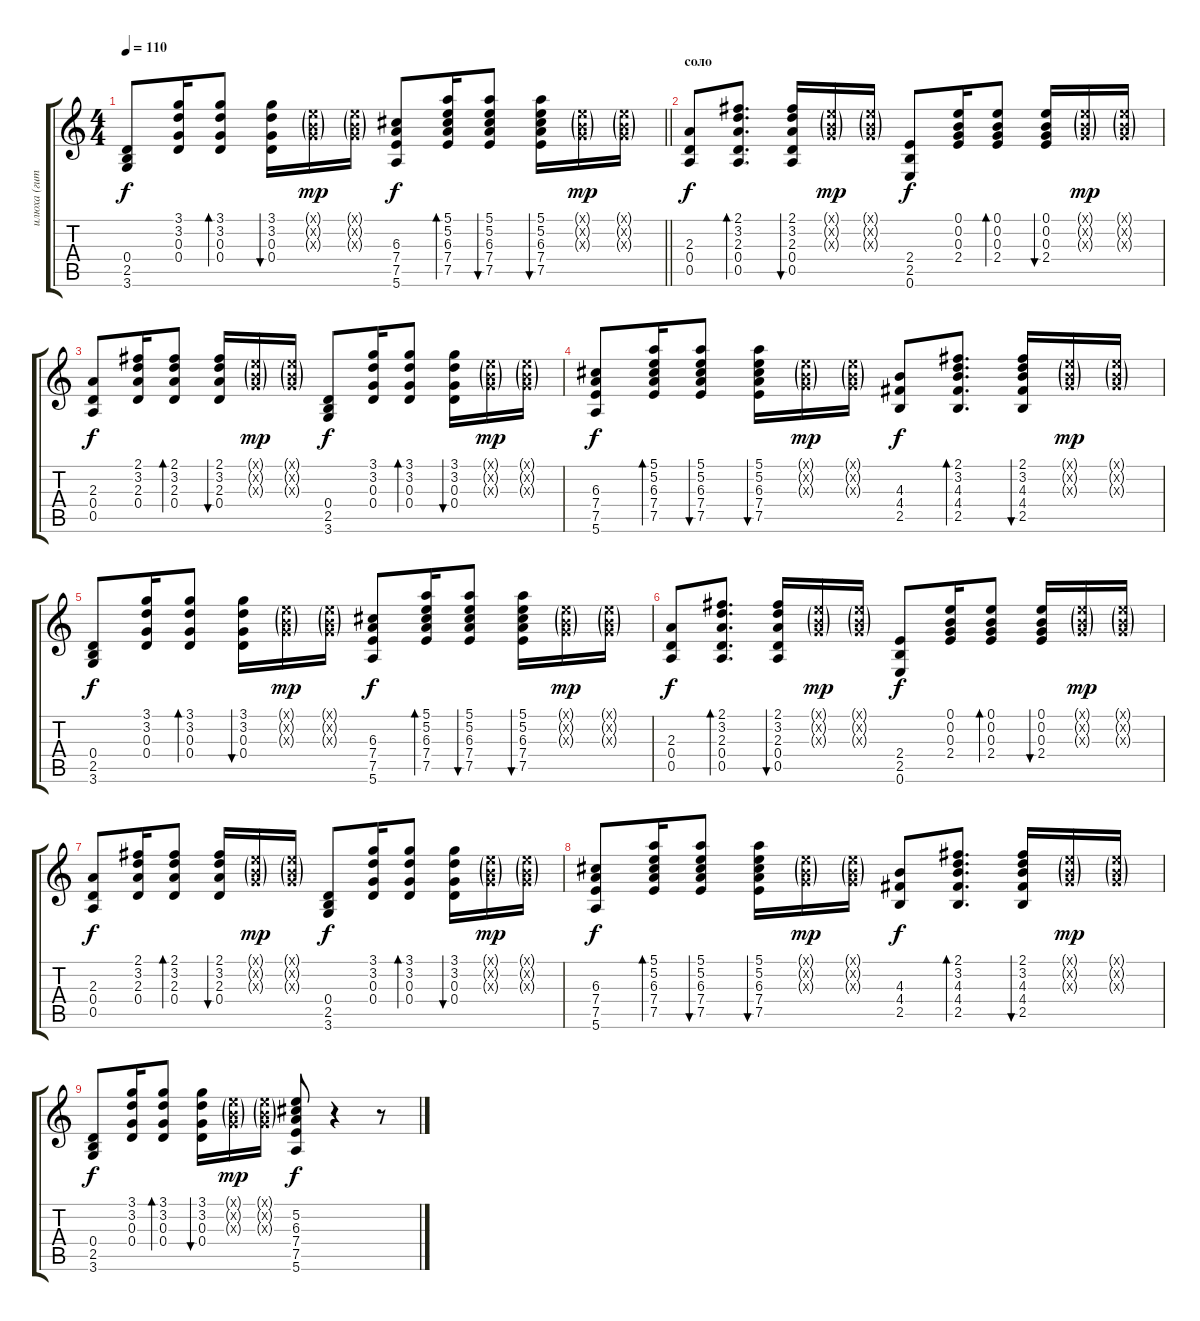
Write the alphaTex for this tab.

\track ("илюха (гитара)" "илюха (гит") {instrument acousticguitarsteel}
\staff {score tabs}
\tuning (E4 B3 G3 D3 A2 E2) {hide}
\ts (4 4)
\tempo 110
\clef g2
\barLineRight lightlight
\ks c
(0.4 2.5 3.6).8{dy f} (3.1 3.2 0.3 0.4).16 (3.1 3.2 0.3 0.4).8{bd 30} (3.1 3.2 0.3 0.4).16{bu 30} (0.1{g x} 0.2{g x} 0.3{g x}).16{dy mp} (0.1{g x} 0.2{g x} 0.3{g x}).16 (6.3 7.4 7.5 5.6).8{dy f} (5.1 5.2 6.3 7.4 7.5).16{bd 30} (5.1 5.2 6.3 7.4 7.5).8{bu 30} (5.1 5.2 6.3 7.4 7.5).16{bu 30} (0.1{g x} 0.2{g x} 0.3{g x}).16{dy mp} (0.1{g x} 0.2{g x} 0.3{g x}).16 |
\section ("" "соло")
(2.3 0.4 0.5).8{dy f} (2.1 3.2 2.3 0.4 0.5).8{d bd 30} (2.1 3.2 2.3 0.4 0.5).16{bu 30} (0.1{g x} 0.2{g x} 0.3{g x}).16{dy mp} (0.1{g x} 0.2{g x} 0.3{g x}).16 (2.4 2.5 0.6).8{dy f} (0.1 0.2 0.3 2.4).16 (0.1 0.2 0.3 2.4).8{bd 30} (0.1 0.2 0.3 2.4).16{bu 30} (0.1{g x} 0.2{g x} 0.3{g x}).16{dy mp} (0.1{g x} 0.2{g x} 0.3{g x}).16 |
(2.3 0.4 0.5).8{dy f} (2.1 3.2 2.3 0.4).16 (2.1 3.2 2.3 0.4).8{bd 30} (2.1 3.2 2.3 0.4).16{bu 30} (0.1{g x} 0.2{g x} 0.3{g x}).16{dy mp} (0.1{g x} 0.2{g x} 0.3{g x}).16 (0.4 2.5 3.6).8{dy f} (3.1 3.2 0.3 0.4).16 (3.1 3.2 0.3 0.4).8{bd 30} (3.1 3.2 0.3 0.4).16{bu 30} (0.1{g x} 0.2{g x} 0.3{g x}).16{dy mp} (0.1{g x} 0.2{g x} 0.3{g x}).16 |
(6.3 7.4 7.5 5.6).8{dy f} (5.1 5.2 6.3 7.4 7.5).16{bd 30} (5.1 5.2 6.3 7.4 7.5).8{bu 30} (5.1 5.2 6.3 7.4 7.5).16{bu 30} (0.1{g x} 0.2{g x} 0.3{g x}).16{dy mp} (0.1{g x} 0.2{g x} 0.3{g x}).16 (4.3 4.4 2.5).8{dy f} (2.1 3.2 4.3 4.4 2.5).8{d bd 30} (2.1 3.2 4.3 4.4 2.5).16{bu 30} (0.1{g x} 0.2{g x} 0.3{g x}).16{dy mp} (0.1{g x} 0.2{g x} 0.3{g x}).16 |
(0.4 2.5 3.6).8{dy f} (3.1 3.2 0.3 0.4).16 (3.1 3.2 0.3 0.4).8{bd 30} (3.1 3.2 0.3 0.4).16{bu 30} (0.1{g x} 0.2{g x} 0.3{g x}).16{dy mp} (0.1{g x} 0.2{g x} 0.3{g x}).16 (6.3 7.4 7.5 5.6).8{dy f} (5.1 5.2 6.3 7.4 7.5).16{bd 30} (5.1 5.2 6.3 7.4 7.5).8{bu 30} (5.1 5.2 6.3 7.4 7.5).16{bu 30} (0.1{g x} 0.2{g x} 0.3{g x}).16{dy mp} (0.1{g x} 0.2{g x} 0.3{g x}).16 |
(2.3 0.4 0.5).8{dy f} (2.1 3.2 2.3 0.4 0.5).8{d bd 30} (2.1 3.2 2.3 0.4 0.5).16{bu 30} (0.1{g x} 0.2{g x} 0.3{g x}).16{dy mp} (0.1{g x} 0.2{g x} 0.3{g x}).16 (2.4 2.5 0.6).8{dy f} (0.1 0.2 0.3 2.4).16 (0.1 0.2 0.3 2.4).8{bd 30} (0.1 0.2 0.3 2.4).16{bu 30} (0.1{g x} 0.2{g x} 0.3{g x}).16{dy mp} (0.1{g x} 0.2{g x} 0.3{g x}).16 |
(2.3 0.4 0.5).8{dy f} (2.1 3.2 2.3 0.4).16 (2.1 3.2 2.3 0.4).8{bd 30} (2.1 3.2 2.3 0.4).16{bu 30} (0.1{g x} 0.2{g x} 0.3{g x}).16{dy mp} (0.1{g x} 0.2{g x} 0.3{g x}).16 (0.4 2.5 3.6).8{dy f} (3.1 3.2 0.3 0.4).16 (3.1 3.2 0.3 0.4).8{bd 30} (3.1 3.2 0.3 0.4).16{bu 30} (0.1{g x} 0.2{g x} 0.3{g x}).16{dy mp} (0.1{g x} 0.2{g x} 0.3{g x}).16 |
(6.3 7.4 7.5 5.6).8{dy f} (5.1 5.2 6.3 7.4 7.5).16{bd 30} (5.1 5.2 6.3 7.4 7.5).8{bu 30} (5.1 5.2 6.3 7.4 7.5).16{bu 30} (0.1{g x} 0.2{g x} 0.3{g x}).16{dy mp} (0.1{g x} 0.2{g x} 0.3{g x}).16 (4.3 4.4 2.5).8{dy f} (2.1 3.2 4.3 4.4 2.5).8{d bd 30} (2.1 3.2 4.3 4.4 2.5).16{bu 30} (0.1{g x} 0.2{g x} 0.3{g x}).16{dy mp} (0.1{g x} 0.2{g x} 0.3{g x}).16 |
(0.4 2.5 3.6).8{dy f} (3.1 3.2 0.3 0.4).16 (3.1 3.2 0.3 0.4).8{bd 30} (3.1 3.2 0.3 0.4).16{bu 30} (0.1{g x} 0.2{g x} 0.3{g x}).16{dy mp} (0.1{g x} 0.2{g x} 0.3{g x}).16 (5.2 6.3 7.4 7.5 5.6).8{dy f} r.4 r.8
